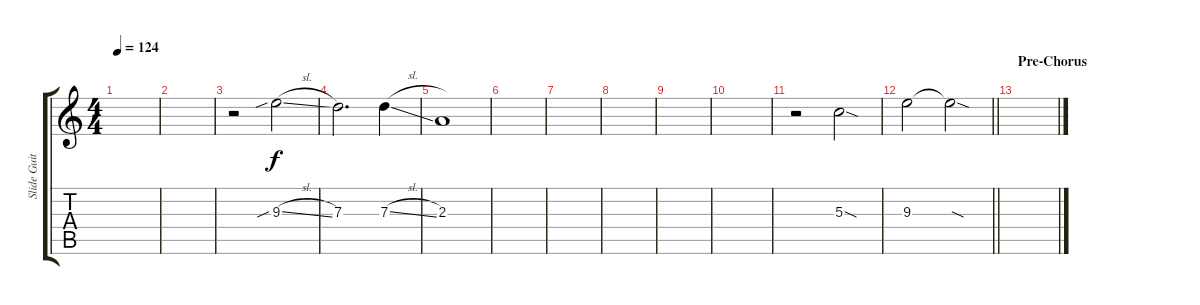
\track ("Slide Guitar" "Slide Guit") {instrument acousticguitarsteel}
\staff {score tabs}
\tuning (E4 B3 G3 D3 A2 E2) {hide}
\ts (4 4)
\tempo 124
\clef g2
\ks c
|
|
r.2 9.3{sib sl}.2 |
7.3.2{d} 7.3{sl}.4 |
2.3.1 |
|
|
|
|
|
r.2 5.3{sod}.2 |
\barLineRight lightlight
9.3.2 9.3{sod t}.2 |
\section ("" "Pre-Chorus")
